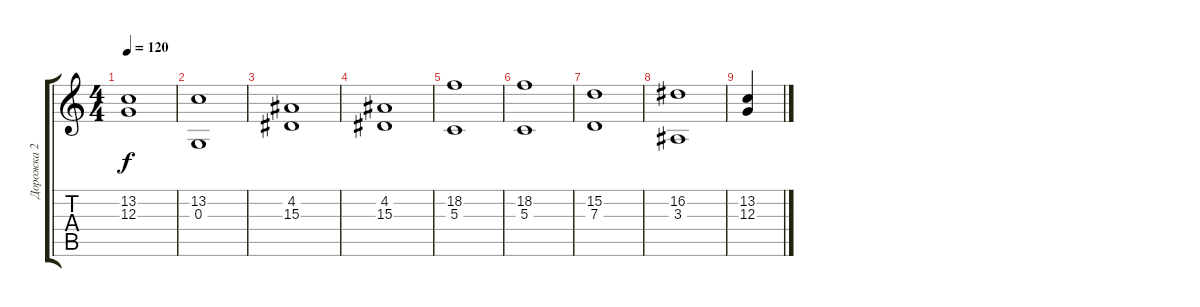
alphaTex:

\track ("Дорожка 2" "Дорожка 2") {instrument stringensemble1}
\staff {score tabs}
\tuning (E4 B3 G3 D3 A2 D2) {hide}
\ts (4 4)
\tempo 120
\clef g2
\ks c
(13.2 12.3).1{dy f} |
(13.2 0.3).1 |
(4.2 15.3).1 |
(4.2 15.3).1 |
(18.2 5.3).1 |
(18.2 5.3).1 |
(15.2 7.3).1 |
(16.2 3.3).1 |
(13.2 12.3).4
